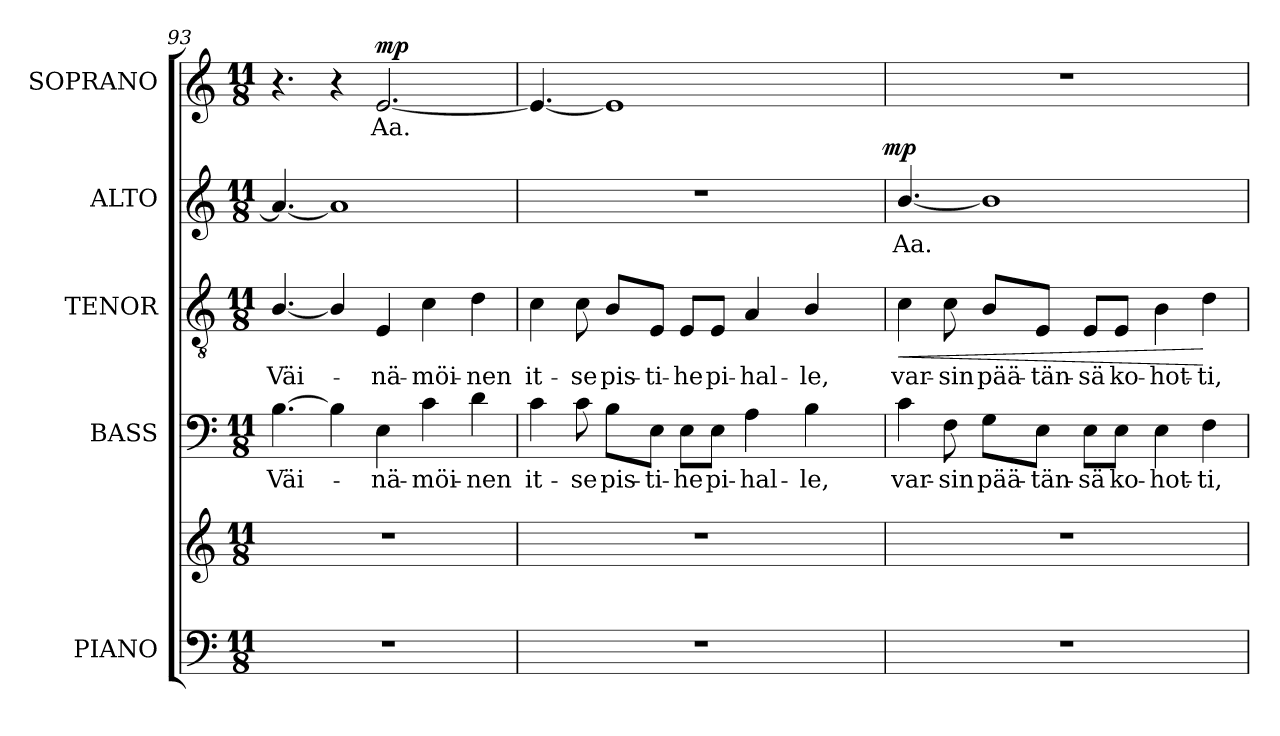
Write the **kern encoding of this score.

**kern	**kern	**kern	**text	**kern	**text	**dynam	**kern	**text	**dynam	**kern	**text	**dynam
*part5	*part5	*part4	*part4	*part3	*part3	*part3	*part2	*part2	*part2	*part1	*part1	*part1
*staff6	*staff5	*staff4	*staff4	*staff3	*staff3	*staff3	*staff2	*staff2	*staff2	*staff1	*staff1	*staff1
*I"PIANO	*	*I"BASS	*	*I"TENOR	*	*	*I"ALTO	*	*	*I"SOPRANO	*	*
*I'PNO.	*	*I'B.	*	*I'T.	*	*	*I'A.	*	*	*I'S.	*	*
*clefF4	*clefG2	*clefF4	*	*clefGv2	*	*	*clefG2	*	*	*clefG2	*	*
*	*	*	*	*ITrd7c12	*	*	*	*	*	*	*	*
*k[]	*k[]	*k[]	*	*k[]	*	*	*k[]	*	*	*k[]	*	*
*C:	*C:	*C:	*	*C:	*	*	*C:	*	*	*C:	*	*
*M11/8	*M11/8	*M11/8	*	*M11/8	*	*	*M11/8	*	*	*M11/8	*	*
=93	=93	=93	=93	=93	=93	=93	=93	=93	=93	=93	=93	=93
!LO:N:vis=1	!LO:N:vis=1	!	!	!	!	!	!	!	!	!	!	!
!	!	!	!LO:LY:b:color=#000000	!	!	!	!	!	!	!	!	!
!	!	!	!	!	!LO:LY:b:color=#000000	!	!	!	!	!	!	!
8%11r	8%11r	[4.Bi\	Väi-	[4.BBi/	Väi-	.	4.ai/_	.	.	4.r	.	.
.	.	4Bi\]	.	4BBi/]	.	.	1ai]	.	.	4r	.	.
!	!	!	!LO:LY:b:color=#000000	!	!	!	!	!	!	!	!	!
!	!	!	!	!	!LO:LY:b:color=#000000	!	!	!	!	!	!	!
!	!	!	!	!	!	!	!	!	!	!	!LO:LY:b:color=#000000	!
.	.	4Ei\	-nä-	4EEi/	-nä-	.	.	.	.	[2.ei/	Aa.	mp
!	!	!	!LO:LY:b:color=#000000	!	!	!	!	!	!	!	!	!
!	!	!	!	!	!LO:LY:b:color=#000000	!	!	!	!	!	!	!
.	.	4ci\	-möi-	4Ci\	-möi-	.	.	.	.	.	.	.
!	!	!	!LO:LY:b:color=#000000	!	!	!	!	!	!	!	!	!
!	!	!	!	!	!LO:LY:b:color=#000000	!	!	!	!	!	!	!
.	.	4di\	-nen	4Di\	-nen	.	.	.	.	.	.	.
!!LO:PB:g=z
=94	=94	=94	=94	=94	=94	=94	=94	=94	=94	=94	=94	=94
!LO:N:vis=1	!LO:N:vis=1	!	!	!	!	!	!	!	!	!	!	!
!	!	!	!LO:LY:b:color=#000000	!	!	!	!	!	!	!	!	!
!	!	!	!	!	!LO:LY:b:color=#000000	!	!LO:N:vis=1	!	!	!	!	!
*	*	*	*	*	*	*	*^	*	*	*	*	*
8%11r	8%11r	4ci\	it-	4Ci\	it-	.	8%11r	1ryy	.	.	4.ei/_	.	.
!	!	!	!LO:LY:b:color=#000000	!	!	!	!	!	!	!	!	!	!
!	!	!	!	!	!LO:LY:b:color=#000000	!	!	!	!	!	!	!	!
.	.	8ci\	-se	8Ci\	-se	.	.	.	.	.	.	.	.
!	!	!	!LO:LY:b:color=#000000	!	!	!	!	!	!	!	!	!	!
!	!	!	!	!	!LO:LY:b:color=#000000	!	!	!	!	!	!	!	!
.	.	8Bi\L	pis-	8BBi/L	pis-	.	.	.	.	.	1ei]	.	.
!	!	!	!LO:LY:b:color=#000000	!	!	!	!	!	!	!	!	!	!
!	!	!	!	!	!LO:LY:b:color=#000000	!	!	!	!	!	!	!	!
.	.	8Ei\J	-ti-	8EEi/J	-ti-	.	.	.	.	.	.	.	.
!	!	!	!LO:LY:b:color=#000000	!	!	!	!	!	!	!	!	!	!
!	!	!	!	!	!LO:LY:b:color=#000000	!	!	!	!	!	!	!	!
.	.	8Ei\L	-he	8EEi/L	-he	.	.	.	.	.	.	.	.
!	!	!	!LO:LY:b:color=#000000	!	!	!	!	!	!	!	!	!	!
!	!	!	!	!	!LO:LY:b:color=#000000	!	!	!	!	!	!	!	!
.	.	8Ei\J	pi-	8EEi/J	pi-	.	.	.	.	.	.	.	.
!	!	!	!LO:LY:b:color=#000000	!	!	!	!	!	!	!	!	!	!
!	!	!	!	!	!LO:LY:b:color=#000000	!	!	!	!	!	!	!	!
.	.	4Ai\	-hal-	4AAi/	-hal-	.	.	.	.	.	.	.	.
.	.	.	.	.	.	.	.	4ryy	.	.	.	.	.
!	!	!	!LO:LY:b:color=#000000	!	!	!	!	!	!	!	!	!	!
!	!	!	!	!	!LO:LY:b:color=#000000	!	!	!	!	!	!	!	!
.	.	4Bi\	-le,	4BBi/	-le,	.	.	.	.	.	.	.	.
.	.	.	.	.	.	.	.	16ryy	.	.	.	.	.
.	.	.	.	.	.	.	.	32ryy	.	.	.	.	.
.	.	.	.	.	.	.	.	64ryy	.	.	.	.	.
.	.	.	.	.	.	.	.	128...ryy	.	.	.	.	.
.	.	.	.	.	.	.	.	1024ryy	.	mp	.	.	.
=95	=95	=95	=95	=95	=95	=95	=95	=95	=95	=95	=95	=95	=95
!LO:N:vis=1	!LO:N:vis=1	!	!	!	!	!	!	!	!	!	!	!	!
*	*	*	*	*	*	*	*v	*v	*	*	*	*	*
*	*	*	*	*	*	*	*^	*	*	*	*	*
!	!	!	!LO:LY:b:color=#000000	!	!	!	!	!	!	!	!	!	!
*	*	*	*	*	*	*	*v	*v	*	*	*	*	*
*	*	*	*	*	*	*	*^	*	*	*	*	*
!	!	!	!	!	!LO:LY:b:color=#000000	!LO:HP:b	!	!	!	!	!	!	!
*	*	*	*	*	*	*	*v	*v	*	*	*	*	*
*	*	*	*	*	*	*	*	*	*	*MM80	*	*
*	*	*	*	*	*	*	*^	*	*	*	*	*
!	!	!	!	!	!	!	!	!	!LO:LY:b:color=#000000	!	!LO:N:vis=1	!	!
*	*	*	*	*	*	*	*v	*v	*	*	*	*	*
8%11r	8%11r	4ci\	var-	4Ci\	var-	<	[4.bi/	Aa.	.	8%11r	.	.
!	!	!	!LO:LY:b:color=#000000	!	!	!	!	!	!	!	!	!
!	!	!	!	!	!LO:LY:b:color=#000000	!	!	!	!	!	!	!
.	.	8Fi\	-sin	8Ci\	-sin	.	.	.	.	.	.	.
!	!	!	!LO:LY:b:color=#000000	!	!	!	!	!	!	!	!	!
!	!	!	!	!	!LO:LY:b:color=#000000	!	!	!	!	!	!	!
.	.	8Gi\L	pää-	8BBi/L	pää-	.	1bi]	.	.	.	.	.
!	!	!	!LO:LY:b:color=#000000	!	!	!	!	!	!	!	!	!
!	!	!	!	!	!LO:LY:b:color=#000000	!	!	!	!	!	!	!
.	.	8Ei\J	-tän-	8EEi/J	-tän-	.	.	.	.	.	.	.
!	!	!	!LO:LY:b:color=#000000	!	!	!	!	!	!	!	!	!
!	!	!	!	!	!LO:LY:b:color=#000000	!	!	!	!	!	!	!
.	.	8Ei\L	-sä	8EEi/L	-sä	.	.	.	.	.	.	.
!	!	!	!LO:LY:b:color=#000000	!	!	!	!	!	!	!	!	!
!	!	!	!	!	!LO:LY:b:color=#000000	!	!	!	!	!	!	!
.	.	8Ei\J	ko-	8EEi/J	ko-	.	.	.	.	.	.	.
!	!	!	!LO:LY:b:color=#000000	!	!	!	!	!	!	!	!	!
!	!	!	!	!	!LO:LY:b:color=#000000	!	!	!	!	!	!	!
.	.	4Ei\	-hot-	4BBi\	-hot-	.	.	.	.	.	.	.
!	!	!	!LO:LY:b:color=#000000	!	!	!	!	!	!	!	!	!
!	!	!	!	!	!LO:LY:b:color=#000000	!	!	!	!	!	!	!
.	.	4Fi\	-ti,	4Di\	-ti,	[	.	.	.	.	.	.
=	=	=	=	=	=	=	=	=	=	=	=	=
*-	*-	*-	*-	*-	*-	*-	*-	*-	*-	*-	*-	*-
